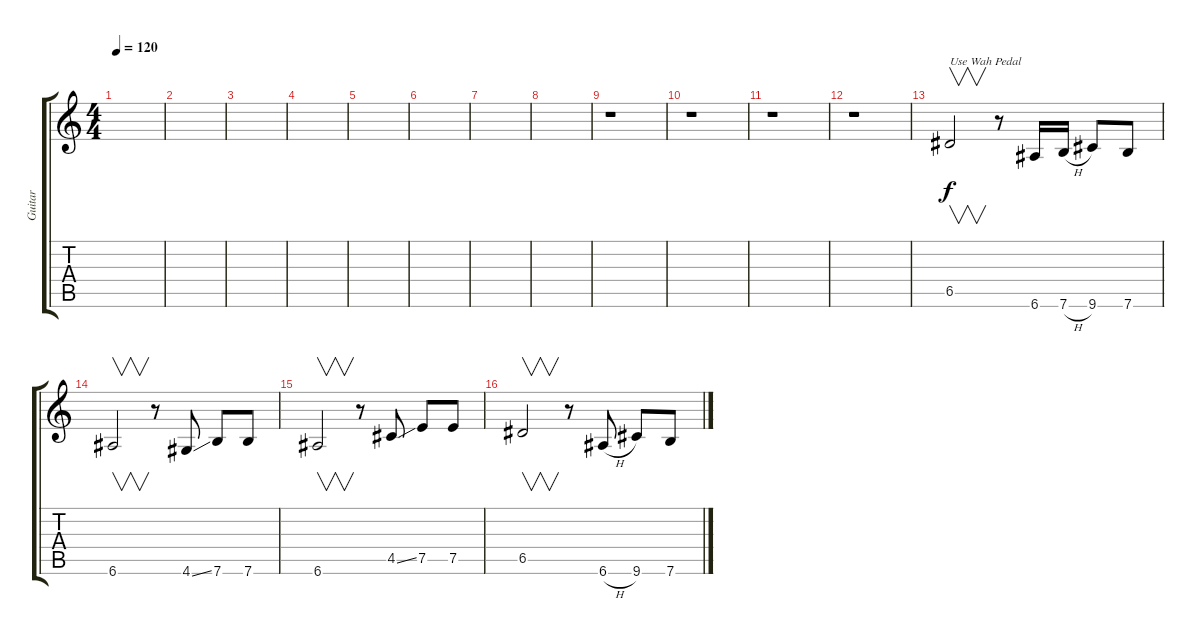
\track ("Guitar" "Guitar") {instrument overdrivenguitar}
\staff {score tabs}
\tuning (E4 B3 G3 D3 A2 E2) {hide}
\ts (4 4)
\tempo 120
\clef g2
\ks c
|
|
|
|
|
|
|
|
r.1 |
r.1 |
r.1 |
r.1 |
6.5.2{v txt "Use Wah Pedal"} r.8 6.6.16 7.6{h}.16 9.6.8 7.6.8 |
6.6.2{v} r.8 4.6{ss}.8 7.6.8 7.6.8 |
6.6.2{v} r.8 4.5{ss}.8 7.5.8 7.5.8 |
6.5.2{v} r.8 6.6{h}.8 9.6.8 7.6.8
